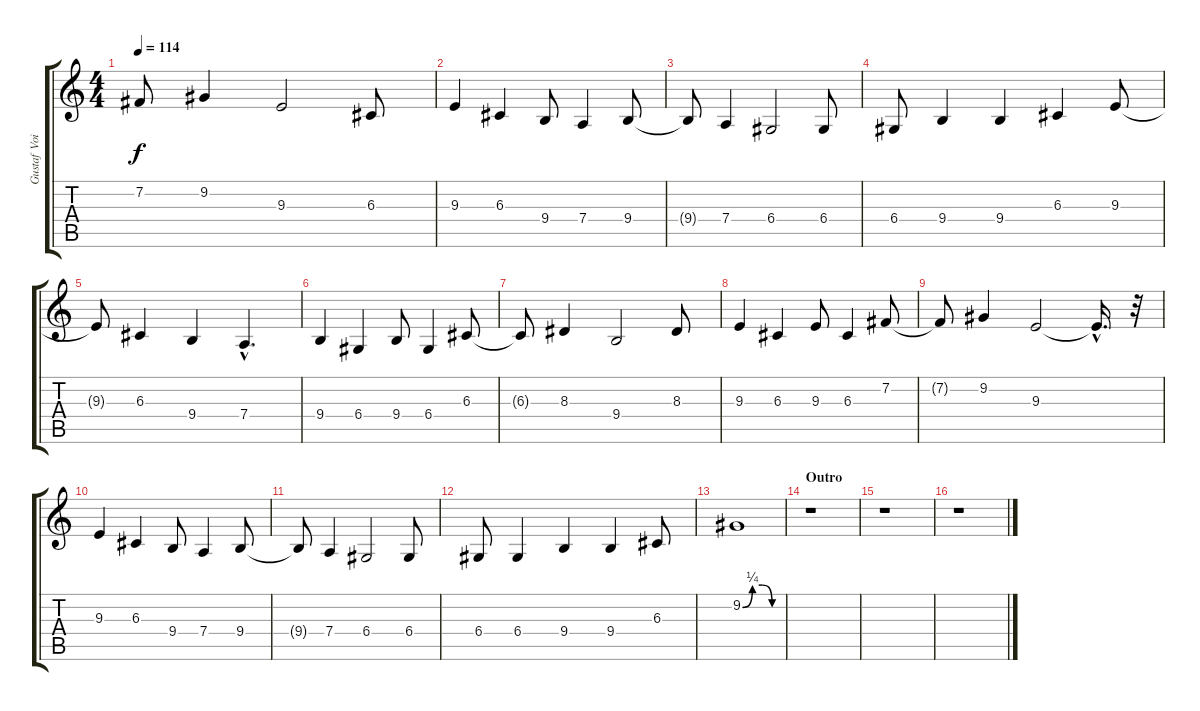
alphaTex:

\track ("Gustaf Voice" "Gustaf Voi") {instrument altosax}
\staff {score tabs}
\tuning (E4 B3 G3 D3 A2 E2) {hide}
\ts (4 4)
\tempo 114
\clef g2
\ks c
7.2{t}.8{dy f} 9.2.4 9.3.2 6.3.8 |
9.3.4 6.3.4 9.4.8 7.4.4 9.4.8 |
9.4{t}.8 7.4.4 6.4.2 6.4.8 |
6.4.8 9.4.4 9.4.4 6.3.4 9.3.8 |
9.3{t}.8 6.3.4 9.4.4 7.4{hac}.4{d} |
9.4.4 6.4.4 9.4.8 6.4.4 6.3.8 |
6.3{t}.8 8.3.4 9.4.2 8.3.8 |
9.3.4 6.3.4 9.3.8 6.3.4 7.2.8 |
7.2{t}.8 9.2.4 9.3.2 9.3{hac t}.16{d} r.32 |
9.3.4 6.3.4 9.4.8 7.4.4 9.4.8 |
9.4{t}.8 7.4.4 6.4.2 6.4.8 |
6.4.8 6.4.4 9.4.4 9.4.4 6.3.8 |
9.2{be (custom 0 0 15 1 30 1 45 0 60 0)}.1 |
\section ("" "Outro")
r.1 |
r.1 |
r.1
